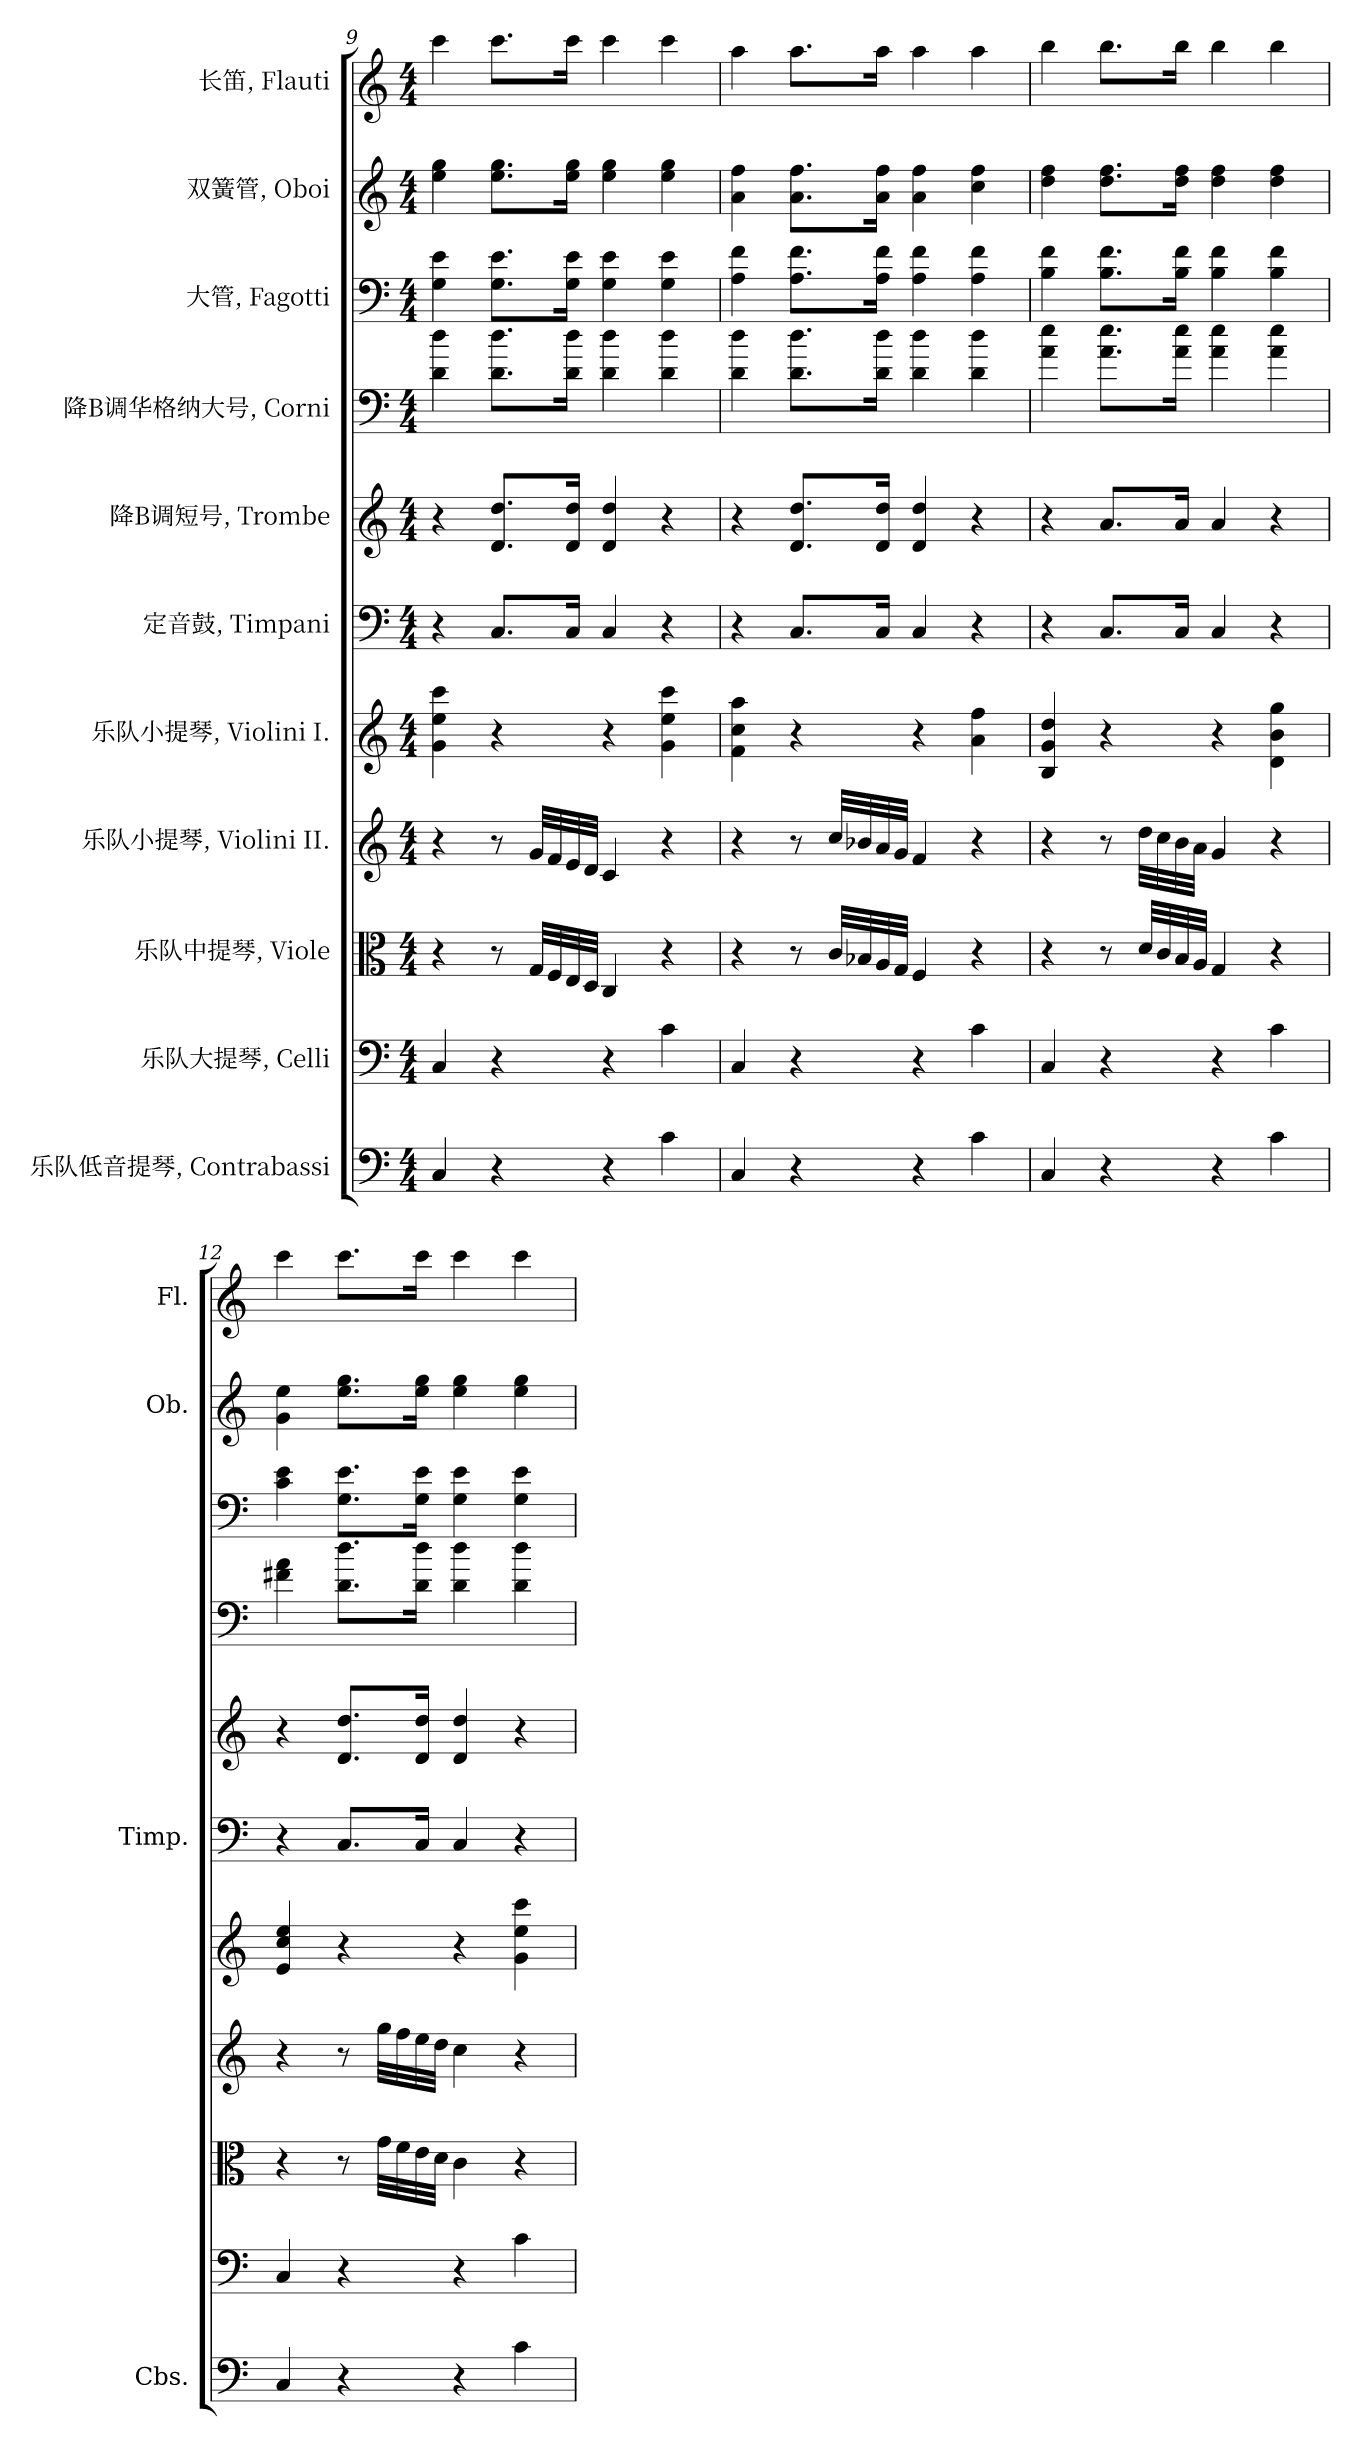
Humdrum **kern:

**kern	**kern	**kern	**kern	**kern	**kern	**kern	**kern	**kern	**kern	**kern
*part11	*part10	*part9	*part8	*part7	*part6	*part5	*part4	*part3	*part2	*part1
*staff11	*staff10	*staff9	*staff8	*staff7	*staff6	*staff5	*staff4	*staff3	*staff2	*staff1
*I"乐队低音提琴, Contrabassi	*I"乐队大提琴, Celli	*I"乐队中提琴, Viole	*I"乐队小提琴, Violini II.	*I"乐队小提琴, Violini I.	*I"定音鼓, Timpani	*I"降B调短号, Trombe	*I"降B调华格纳大号, Corni	*I"大管, Fagotti	*I"双簧管, Oboi	*I"长笛, Flauti
*I'Cbs.	*	*	*	*	*I'Timp.	*	*	*	*I'Ob.	*I'Fl.
*clefF4	*clefF4	*clefC3	*clefG2	*clefG2	*clefF4	*clefG2	*clefF4	*clefF4	*clefG2	*clefG2
*ITrd7c12	*	*	*	*	*	*ITrd1c2	*ITrd1c2	*	*	*
*k[]	*k[]	*k[]	*k[]	*k[]	*k[]	*k[b-e-]	*k[b-e-]	*k[]	*k[]	*k[]
*M4/4	*M4/4	*M4/4	*M4/4	*M4/4	*M4/4	*M4/4	*M4/4	*M4/4	*M4/4	*M4/4
=9	=9	=9	=9	=9	=9	=9	=9	=9	=9	=9
4CC/	4C/	4r	4r	4g\ 4ee\ 4ccc\	4r	4r	4c\ 4cc\	4G\ 4e\	4ee\ 4gg\	4ccc\
4r	4r	8r	8r	4r	8.C/L	8.c/ 8.cc/L	8.c\ 8.cc\L	8.G\ 8.e\L	8.ee\ 8.gg\L	8.ccc\L
.	.	32G/LLL	32g/LLL	.	.	.	.	.	.	.
.	.	32F/	32f/	.	.	.	.	.	.	.
.	.	32E/	32e/	.	16C/Jk	16c/ 16cc/Jk	16c\ 16cc\Jk	16G\ 16e\Jk	16ee\ 16gg\Jk	16ccc\Jk
.	.	32D/JJJ	32d/JJJ	.	.	.	.	.	.	.
4r	4r	4C/	4c/	4r	4C/	4c/ 4cc/	4c\ 4cc\	4G\ 4e\	4ee\ 4gg\	4ccc\
4C\	4c\	4r	4r	4g\ 4ee\ 4ccc\	4r	4r	4c\ 4cc\	4G\ 4e\	4ee\ 4gg\	4ccc\
!!LO:PB:g=z
=10	=10	=10	=10	=10	=10	=10	=10	=10	=10	=10
4CC/	4C/	4r	4r	4f\ 4cc\ 4aa\	4r	4r	4c\ 4cc\	4A\ 4f\	4a\ 4ff\	4aa\
4r	4r	8r	8r	4r	8.C/L	8.c/ 8.cc/L	8.c\ 8.cc\L	8.A\ 8.f\L	8.a\ 8.ff\L	8.aa\L
.	.	32c/LLL	32cc/LLL	.	.	.	.	.	.	.
.	.	32B-X/	32b-X/	.	.	.	.	.	.	.
.	.	32A/	32a/	.	16C/Jk	16c/ 16cc/Jk	16c\ 16cc\Jk	16A\ 16f\Jk	16a\ 16ff\Jk	16aa\Jk
.	.	32G/JJJ	32g/JJJ	.	.	.	.	.	.	.
4r	4r	4F/	4f/	4r	4C/	4c/ 4cc/	4c\ 4cc\	4A\ 4f\	4a\ 4ff\	4aa\
4C\	4c\	4r	4r	4a\ 4ff\	4r	4r	4c\ 4cc\	4A\ 4f\	4cc\ 4ff\	4aa\
=11	=11	=11	=11	=11	=11	=11	=11	=11	=11	=11
4CC/	4C/	4r	4r	4B/ 4g/ 4dd/	4r	4r	4g\ 4dd\	4B\ 4f\	4dd\ 4ff\	4bb\
4r	4r	8r	8r	4r	8.C/L	8.g/L	8.g\ 8.dd\L	8.B\ 8.f\L	8.dd\ 8.ff\L	8.bb\L
.	.	32d/LLL	32dd\LLL	.	.	.	.	.	.	.
.	.	32c/	32cc\	.	.	.	.	.	.	.
.	.	32B/	32b\	.	16C/Jk	16g/Jk	16g\ 16dd\Jk	16B\ 16f\Jk	16dd\ 16ff\Jk	16bb\Jk
.	.	32A/JJJ	32a\JJJ	.	.	.	.	.	.	.
4r	4r	4G/	4g/	4r	4C/	4g/	4g\ 4dd\	4B\ 4f\	4dd\ 4ff\	4bb\
4C\	4c\	4r	4r	4d\ 4b\ 4gg\	4r	4r	4g\ 4dd\	4B\ 4f\	4dd\ 4ff\	4bb\
=12	=12	=12	=12	=12	=12	=12	=12	=12	=12	=12
4CC/	4C/	4r	4r	4e/ 4cc/ 4ee/	4r	4r	4en\ 4g\	4c\ 4e\	4g\ 4ee\	4ccc\
4r	4r	8r	8r	4r	8.C/L	8.c/ 8.cc/L	8.c\ 8.cc\L	8.G\ 8.e\L	8.ee\ 8.gg\L	8.ccc\L
.	.	32g\LLL	32gg\LLL	.	.	.	.	.	.	.
.	.	32f\	32ff\	.	.	.	.	.	.	.
.	.	32e\	32ee\	.	16C/Jk	16c/ 16cc/Jk	16c\ 16cc\Jk	16G\ 16e\Jk	16ee\ 16gg\Jk	16ccc\Jk
.	.	32d\JJJ	32dd\JJJ	.	.	.	.	.	.	.
4r	4r	4c\	4cc\	4r	4C/	4c/ 4cc/	4c\ 4cc\	4G\ 4e\	4ee\ 4gg\	4ccc\
4C\	4c\	4r	4r	4g\ 4ee\ 4ccc\	4r	4r	4c\ 4cc\	4G\ 4e\	4ee\ 4gg\	4ccc\
=	=	=	=	=	=	=	=	=	=	=
*-	*-	*-	*-	*-	*-	*-	*-	*-	*-	*-
